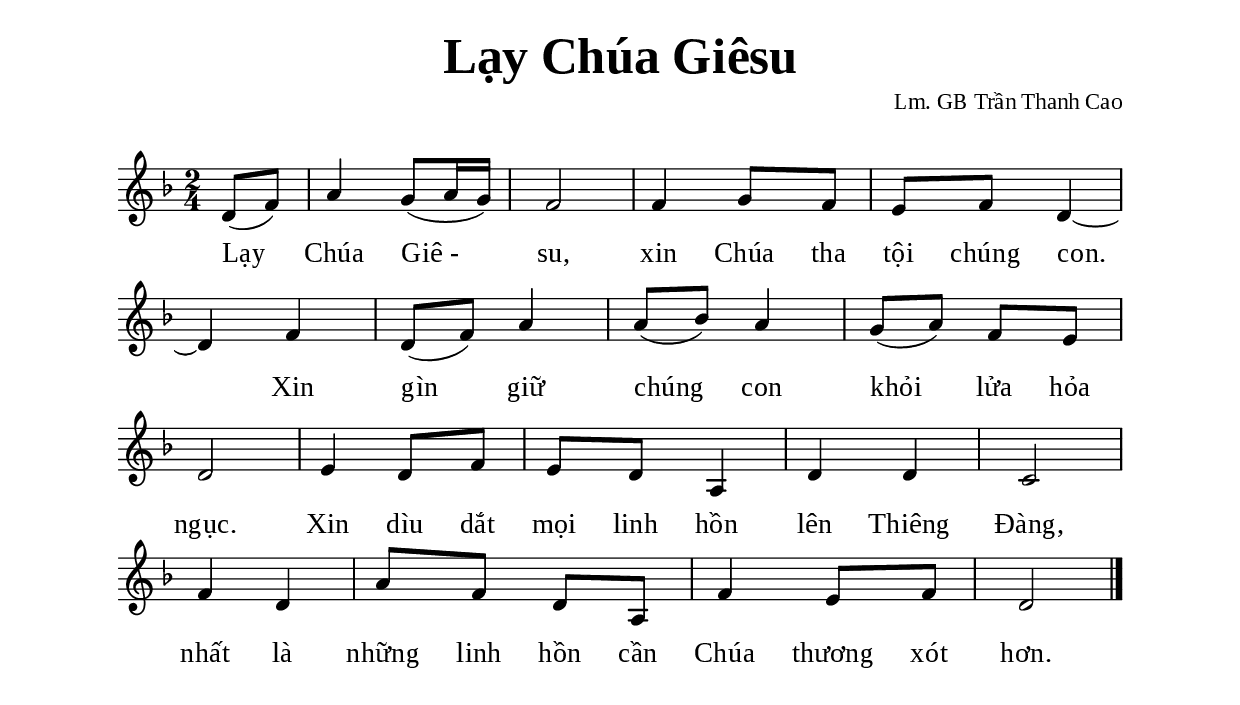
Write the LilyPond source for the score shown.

% Cài đặt chung
\version "2.22.1"
\include "english.ly"

\header {
  title = \markup { \fontsize #3 "Lạy Chúa Giêsu" }
  poet = " "
  composer = "Lm. GB Trần Thanh Cao"
  arranger = " "
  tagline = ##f
}

\paper {
  #(set-paper-size "a4")
  top-margin = 20\mm
  bottom-margin = 10\mm
  left-margin = 20\mm
  right-margin = 20\mm
  indent = #0
  #(define fonts
    (make-pango-font-tree
      "Liberation Serif"
      "Liberation Serif"
      "Liberation Serif"
      (/ 20 20)))
  page-count = #1
  system-system-spacing = #'((basic-distance . 12.5))
  score-system-spacing = #'((basic-distance . 12.5))
}

% Nhạc phiên khúc
nhacPhienKhucMot = \relative c' {
  \partial 4 d8( f) |
  a4 g8( a16 g) |
  f2 |
  f4 g8 f |
  e f d4 ~ |
  d f |
  d8( f) a4 |
  a8( bf) a4 |
  g8( a) f e |
  d2 |
  e4 d8 f |
  e d a4 |
  d d |
  c2 |
  f4 d |
  a'8 f d a |
  f'4 e8 f |
  d2 \bar "|."
}

% Lời phiên khúc
loiPhienKhucMot = \lyricmode {
  Lạy Chúa "Giê -" su, xin Chúa tha tội chúng con.
  Xin gìn giữ chúng con khỏi lửa hỏa ngục.
  Xin dìu dắt mọi linh hồn lên Thiêng Đàng,
  nhất là những linh hồn cần Chúa thương xót hơn.
}


% Dàn trang
\score {
  \new ChoirStaff <<
    \new Staff = phienKhuc \with {
        %\magnifyStaff #(magstep +1)
      }
      <<
      \new Voice = beSop {
        \key f \major \time 2/4 \nhacPhienKhucMot
      }
    >>
    \new Lyrics \with {
          \override VerticalAxisGroup.
            nonstaff-relatedstaff-spacing.padding = #1.5
          \override VerticalAxisGroup.
            nonstaff-unrelatedstaff-spacing.padding = #1
        }
        \lyricsto beSop \loiPhienKhucMot
  >>
  \layout {
    \override Lyrics.LyricText.font-size = #+2
    \override Lyrics.LyricSpace.minimum-distance = #3.5
    \override Score.BarNumber.break-visibility = ##(#f #f #f)
    \override Score.SpacingSpanner.uniform-stretching = ##t
  } 
}
